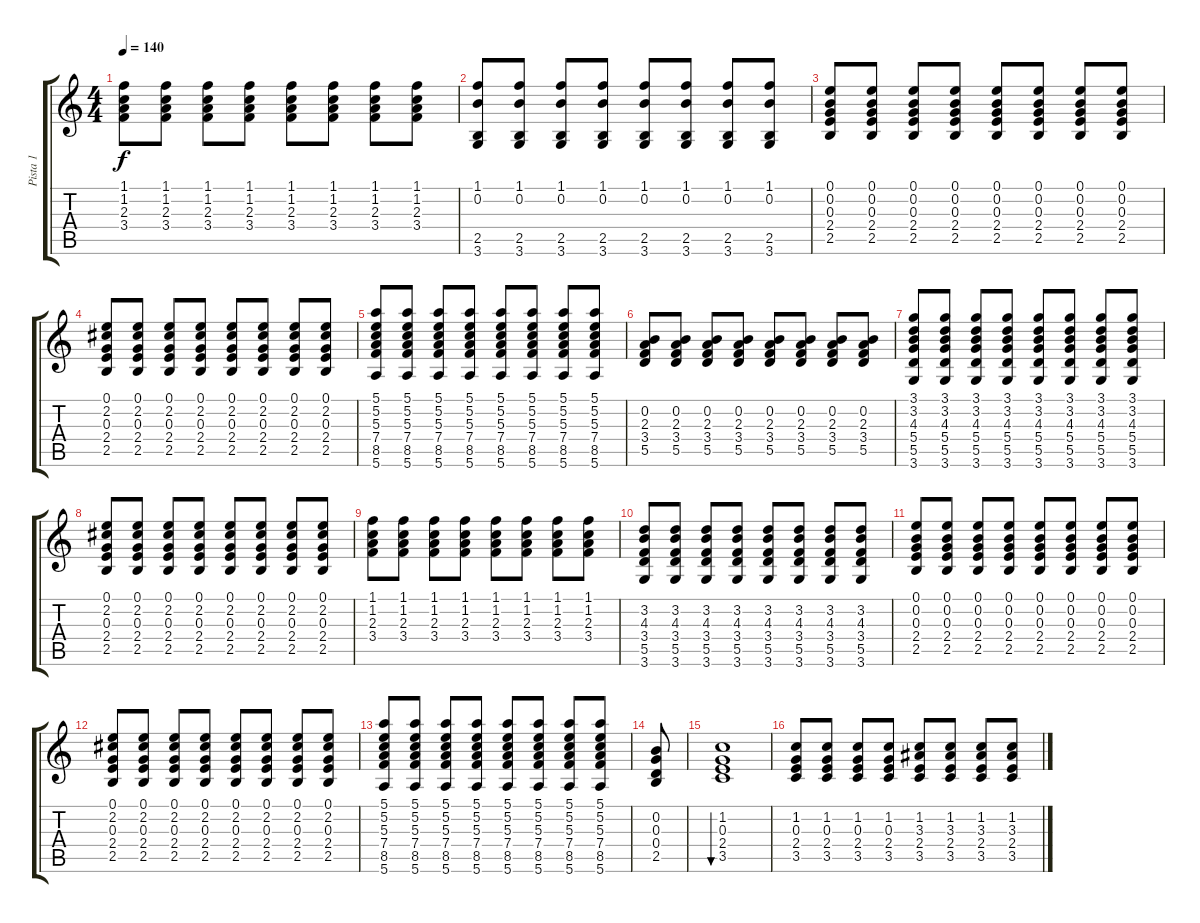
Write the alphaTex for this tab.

\track ("Pista 1" "Pista 1") {instrument acousticguitarsteel}
\staff {score tabs}
\tuning (E4 B3 G3 D3 A2 E2) {hide}
\ts (4 4)
\tempo 140
\clef g2
\ks c
(1.1 1.2 2.3 3.4).8{dy f} (1.1 1.2 2.3 3.4).8 (1.1 1.2 2.3 3.4).8 (1.1 1.2 2.3 3.4).8 (1.1 1.2 2.3 3.4).8 (1.1 1.2 2.3 3.4).8 (1.1 1.2 2.3 3.4).8 (1.1 1.2 2.3 3.4).8 |
(1.1 0.2 2.5 3.6).8 (1.1 0.2 2.5 3.6).8 (1.1 0.2 2.5 3.6).8 (1.1 0.2 2.5 3.6).8 (1.1 0.2 2.5 3.6).8 (1.1 0.2 2.5 3.6).8 (1.1 0.2 2.5 3.6).8 (1.1 0.2 2.5 3.6).8 |
(0.1 0.2 0.3 2.4 2.5).8 (0.1 0.2 0.3 2.4 2.5).8 (0.1 0.2 0.3 2.4 2.5).8 (0.1 0.2 0.3 2.4 2.5).8 (0.1 0.2 0.3 2.4 2.5).8 (0.1 0.2 0.3 2.4 2.5).8 (0.1 0.2 0.3 2.4 2.5).8 (0.1 0.2 0.3 2.4 2.5).8 |
(0.1 2.2 0.3 2.4 2.5).8 (0.1 2.2 0.3 2.4 2.5).8 (0.1 2.2 0.3 2.4 2.5).8 (0.1 2.2 0.3 2.4 2.5).8 (0.1 2.2 0.3 2.4 2.5).8 (0.1 2.2 0.3 2.4 2.5).8 (0.1 2.2 0.3 2.4 2.5).8 (0.1 2.2 0.3 2.4 2.5).8 |
(5.1 5.2 5.3 7.4 8.5 5.6).8 (5.1 5.2 5.3 7.4 8.5 5.6).8 (5.1 5.2 5.3 7.4 8.5 5.6).8 (5.1 5.2 5.3 7.4 8.5 5.6).8 (5.1 5.2 5.3 7.4 8.5 5.6).8 (5.1 5.2 5.3 7.4 8.5 5.6).8 (5.1 5.2 5.3 7.4 8.5 5.6).8 (5.1 5.2 5.3 7.4 8.5 5.6).8 |
(0.2 2.3 3.4 5.5).8 (0.2 2.3 3.4 5.5).8 (0.2 2.3 3.4 5.5).8 (0.2 2.3 3.4 5.5).8 (0.2 2.3 3.4 5.5).8 (0.2 2.3 3.4 5.5).8 (0.2 2.3 3.4 5.5).8 (0.2 2.3 3.4 5.5).8 |
(3.1 3.2 4.3 5.4 5.5 3.6).8 (3.1 3.2 4.3 5.4 5.5 3.6).8 (3.1 3.2 4.3 5.4 5.5 3.6).8 (3.1 3.2 4.3 5.4 5.5 3.6).8 (3.1 3.2 4.3 5.4 5.5 3.6).8 (3.1 3.2 4.3 5.4 5.5 3.6).8 (3.1 3.2 4.3 5.4 5.5 3.6).8 (3.1 3.2 4.3 5.4 5.5 3.6).8 |
(0.1 2.2 0.3 2.4 2.5).8 (0.1 2.2 0.3 2.4 2.5).8 (0.1 2.2 0.3 2.4 2.5).8 (0.1 2.2 0.3 2.4 2.5).8 (0.1 2.2 0.3 2.4 2.5).8 (0.1 2.2 0.3 2.4 2.5).8 (0.1 2.2 0.3 2.4 2.5).8 (0.1 2.2 0.3 2.4 2.5).8 |
(1.1 1.2 2.3 3.4).8 (1.1 1.2 2.3 3.4).8 (1.1 1.2 2.3 3.4).8 (1.1 1.2 2.3 3.4).8 (1.1 1.2 2.3 3.4).8 (1.1 1.2 2.3 3.4).8 (1.1 1.2 2.3 3.4).8 (1.1 1.2 2.3 3.4).8 |
(3.2 4.3 3.4 5.5 3.6).8 (3.2 4.3 3.4 5.5 3.6).8 (3.2 4.3 3.4 5.5 3.6).8 (3.2 4.3 3.4 5.5 3.6).8 (3.2 4.3 3.4 5.5 3.6).8 (3.2 4.3 3.4 5.5 3.6).8 (3.2 4.3 3.4 5.5 3.6).8 (3.2 4.3 3.4 5.5 3.6).8 |
(0.1 0.2 0.3 2.4 2.5).8 (0.1 0.2 0.3 2.4 2.5).8 (0.1 0.2 0.3 2.4 2.5).8 (0.1 0.2 0.3 2.4 2.5).8 (0.1 0.2 0.3 2.4 2.5).8 (0.1 0.2 0.3 2.4 2.5).8 (0.1 0.2 0.3 2.4 2.5).8 (0.1 0.2 0.3 2.4 2.5).8 |
(0.1 2.2 0.3 2.4 2.5).8 (0.1 2.2 0.3 2.4 2.5).8 (0.1 2.2 0.3 2.4 2.5).8 (0.1 2.2 0.3 2.4 2.5).8 (0.1 2.2 0.3 2.4 2.5).8 (0.1 2.2 0.3 2.4 2.5).8 (0.1 2.2 0.3 2.4 2.5).8 (0.1 2.2 0.3 2.4 2.5).8 |
(5.1 5.2 5.3 7.4 8.5 5.6).8 (5.1 5.2 5.3 7.4 8.5 5.6).8 (5.1 5.2 5.3 7.4 8.5 5.6).8 (5.1 5.2 5.3 7.4 8.5 5.6).8 (5.1 5.2 5.3 7.4 8.5 5.6).8 (5.1 5.2 5.3 7.4 8.5 5.6).8 (5.1 5.2 5.3 7.4 8.5 5.6).8 (5.1 5.2 5.3 7.4 8.5 5.6).8 |
(0.2 0.3 0.4 2.5).8 |
(1.2 0.3 2.4 3.5).1{bu 60} |
(1.2 0.3 2.4 3.5).8 (1.2 0.3 2.4 3.5).8 (1.2 0.3 2.4 3.5).8 (1.2 0.3 2.4 3.5).8 (1.2 3.3 2.4 3.5).8 (1.2 3.3 2.4 3.5).8 (1.2 3.3 2.4 3.5).8 (1.2 3.3 2.4 3.5).8
